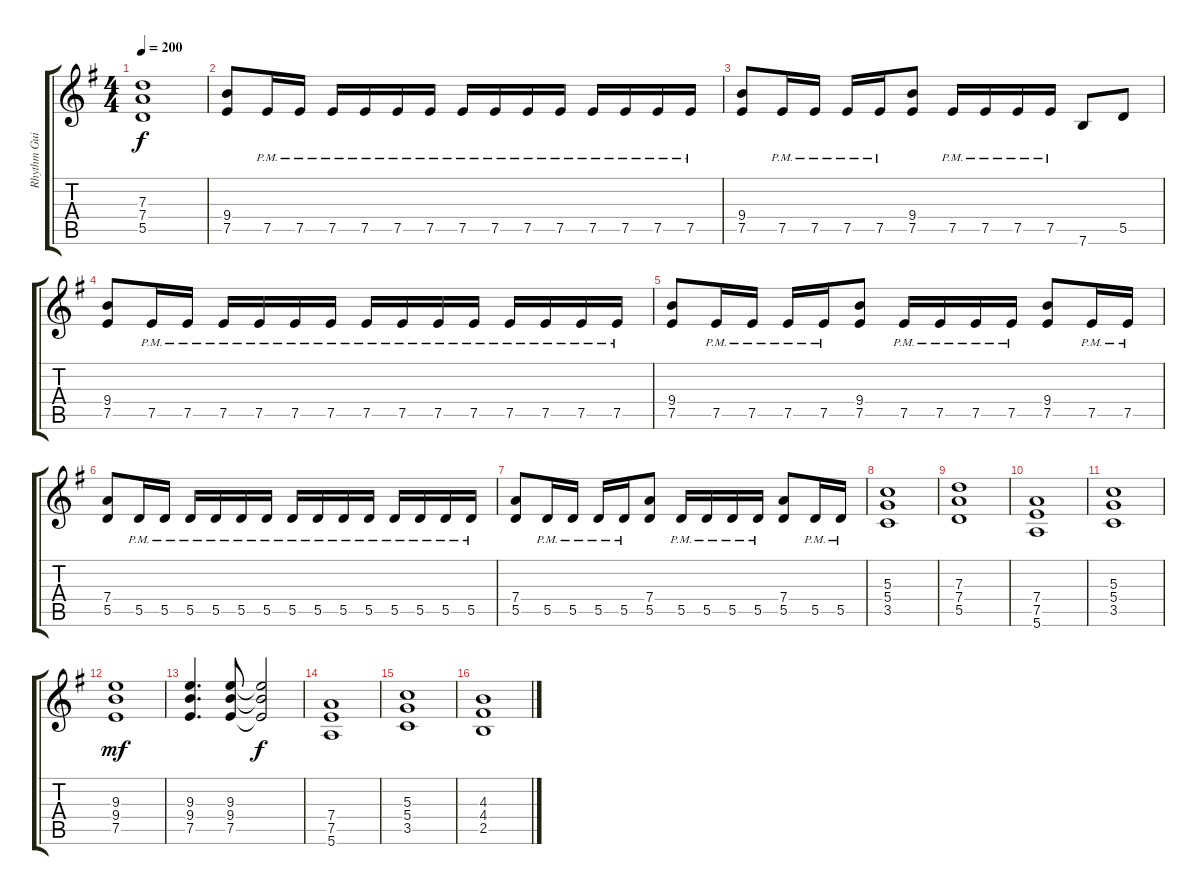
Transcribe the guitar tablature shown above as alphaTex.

\track ("Rhythm Guitar 1" "Rhythm Gui") {instrument distortionguitar}
\staff {score tabs}
\tuning (E4 B3 G3 D3 A2 E2) {hide}
\ts (4 4)
\tempo 200
\clef g2
\ks g
(7.3 7.4 5.5).1{dy f} |
(9.4 7.5).8 7.5{pm}.16 7.5{pm}.16 7.5{pm}.16 7.5{pm}.16 7.5{pm}.16 7.5{pm}.16 7.5{pm}.16 7.5{pm}.16 7.5{pm}.16 7.5{pm}.16 7.5{pm}.16 7.5{pm}.16 7.5{pm}.16 7.5{pm}.16 |
(9.4 7.5).8 7.5{pm}.16 7.5{pm}.16 7.5{pm}.16 7.5{pm}.16 (9.4 7.5).8 7.5{pm}.16 7.5{pm}.16 7.5{pm}.16 7.5{pm}.16 7.6.8 5.5.8 |
(9.4 7.5).8 7.5{pm}.16 7.5{pm}.16 7.5{pm}.16 7.5{pm}.16 7.5{pm}.16 7.5{pm}.16 7.5{pm}.16 7.5{pm}.16 7.5{pm}.16 7.5{pm}.16 7.5{pm}.16 7.5{pm}.16 7.5{pm}.16 7.5{pm}.16 |
(9.4 7.5).8 7.5{pm}.16 7.5{pm}.16 7.5{pm}.16 7.5{pm}.16 (9.4 7.5).8 7.5{pm}.16 7.5{pm}.16 7.5{pm}.16 7.5{pm}.16 (9.4 7.5).8 7.5{pm}.16 7.5{pm}.16 |
(7.4 5.5).8 5.5{pm}.16 5.5{pm}.16 5.5{pm}.16 5.5{pm}.16 5.5{pm}.16 5.5{pm}.16 5.5{pm}.16 5.5{pm}.16 5.5{pm}.16 5.5{pm}.16 5.5{pm}.16 5.5{pm}.16 5.5{pm}.16 5.5{pm}.16 |
(7.4 5.5).8 5.5{pm}.16 5.5{pm}.16 5.5{pm}.16 5.5{pm}.16 (7.4 5.5).8 5.5{pm}.16 5.5{pm}.16 5.5{pm}.16 5.5{pm}.16 (7.4 5.5).8 5.5{pm}.16 5.5{pm}.16 |
(5.3 5.4 3.5).1 |
(7.3 7.4 5.5).1 |
(7.4 7.5 5.6).1 |
(5.3 5.4 3.5).1 |
(9.3 9.4 7.5).1{dy mf} |
(9.3 9.4 7.5).4{d} (9.3 9.4 7.5).8 (9.3{t} 9.4{t} 7.5{t}).2{dy f} |
(7.4 7.5 5.6).1 |
(5.3 5.4 3.5).1 |
(4.3 4.4 2.5).1
